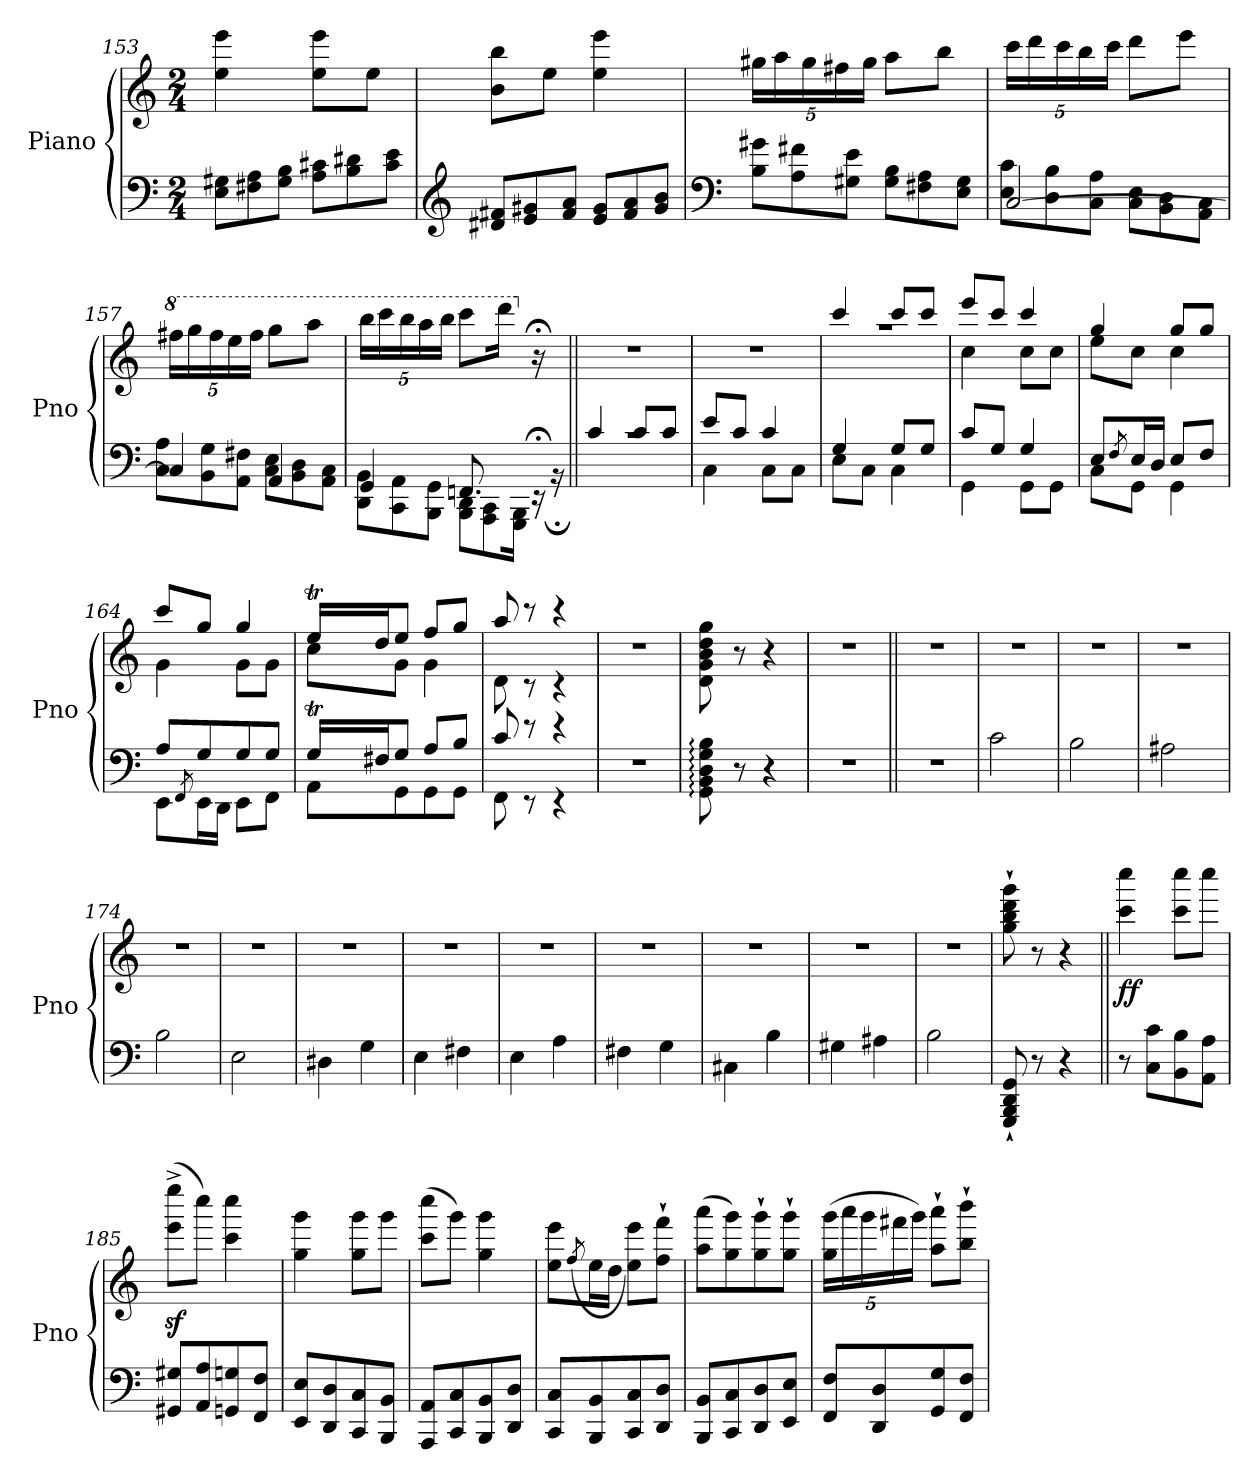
**kern	**kern	**dynam
*part1	*part1	*part1
*staff2	*staff1	*staff1/2
*I"Piano	*	*
*I'Pno	*	*
*clefF4	*clefG2	*
*k[]	*k[]	*
*M2/4	*M2/4	*
*Xtuplet	*	*
=153	=153	=153
12E\ 12G#X\L	4ee\ 4eee\	.
12F#X\ 12A\	.	.
12G#\ 12B\J	.	.
12A\ 12c#X\L	8ee\ 8eee\L	.
12B\ 12d#X\	.	.
.	8ee\J	.
12c#\ 12e\J	.	.
=154	=154	=154
*clefG2	*	*
12d#X/ 12f#X/L	8b\ 8bb\L	.
12e/ 12g#X/	.	.
.	8ee\J	.
12f#/ 12a/J	.	.
12e/ 12g#/L	4ee\ 4eee\	.
12f#/ 12a/	.	.
12g#/ 12b/J	.	.
!!LO:LB:g=z
=155	=155	=155
*clefF4	*	*
*	*Xbrackettup	*
12B\ 12g#X\L	20gg#X\LL	.
.	20aa\	.
12A\ 12f#X\	.	.
.	20gg#\	.
.	20ff#X\	.
12G#X\ 12e\J	.	.
.	20gg#\JJ	.
12G#\ 12B\L	8aa\L	.
12F#X\ 12A\	.	.
.	8bb\J	.
12E\ 12G#\J	.	.
=156	=156	=156
*^	*	*
[2C/	12E\ 12c\L	20ccc\LL	.
.	.	20ddd\	.
.	12D\ 12B\	.	.
.	.	20ccc\	.
.	.	20bb\	.
.	12C\ 12A\J	.	.
.	.	20ccc\JJ	.
.	12C\ 12E\L	8ddd\L	.
.	12BB\ 12D\	.	.
.	.	8eee\J	.
.	12AA\ 12C\J	.	.
=157	=157	=157	=157
*	*	*8va	*
4C/]	12C\ 12A\L	20fff#X\LL	.
.	.	20ggg\	.
.	12BB\ 12G\	.	.
.	.	20fff#\	.
.	.	20eee\	.
.	12AA\ 12F#X\J	.	.
.	.	20fff#\JJ	.
4AA/	12C\ 12E\L	8ggg\L	.
.	12BB\ 12D\	.	.
.	.	8aaa\J	.
.	12AA\ 12C\J	.	.
=158	=158	=158	=158
4GG/	12DD\ 12BB\L	20bbb\LL	.
.	.	20cccc\	.
.	12CC\ 12AA\	.	.
.	.	20bbb\	.
.	.	20aaa\	.
.	12BBB\ 12GG\J	.	.
.	.	20bbb\JJ	.
8.FFn/	12BBB\ 12DD\L	8cccc\L	.
.	12AAA\ 12CC\	.	.
.	.	16dddd\Jk	.
.	24GGG\ 24BBB\Jk	.	.
*	*	*X8va	*
16r;<EE	.	16r;<	.
.	24r;BB	.	.
=159||	=159||	=159||	=159||
4c/	2rc	2r	.
8c/L	.	.	.
8c/J	.	.	.
=160	=160	=160	=160
8e/L	4C\	2r	.
8c/J	.	.	.
4c/	8C\L	.	.
.	8C\J	.	.
!!LO:LB:g=z
=161	=161	=161	=161
*	*	*^	*
4G/	8E\L	4ccc/	2raa	.
.	8C\J	.	.	.
8G/L	4C\	8ccc/L	.	.
8G/J	.	8ccc/J	.	.
=162	=162	=162	=162	=162
8c/L	4GG\	8eee/L	4cc\	.
8G/J	.	8ccc/J	.	.
4G/	8GG\L	4ccc/	8cc\L	.
.	8GG\J	.	8cc\J	.
=163	=163	=163	=163	=163
8E/L	8C\L	4gg/	8ee\L	.
8qF/	.	.	.	.
16E/L	8GG\J	.	8cc\J	.
16D/JJ	.	.	.	.
8E/L	4GG\	8gg/L	4cc\	.
8F/J	.	8gg/J	.	.
=164	=164	=164	=164	=164
8A/L	8EE\L	8ccc/L	4g\	.
.	8qFF/	.	.	.
8G/	16EE\L	8gg/J	.	.
.	16DD\JJ	.	.	.
8G/	8EE\L	4gg/	8g\L	.
8G/J	8FF\J	.	8g\J	.
=165	=165	=165	=165	=165
*	*^	*	*^	*
*	*	*	*	*	*Xtuplet	*
16GT/LL	8AA\L	48G!yy	16eet/LL	8cc\L	48ee!yy	.
.	.	48A!yy	.	.	48ff!yy	.
.	.	48G!yy	.	.	48ee!yy	.
16F#X/J	.	4..ryy	16dd/J	.	4..ryy	.
8G/J	8GG\	.	8ee/J	8g\J	.	.
8A/L	8GG\	.	8ff/L	4g\	.	.
8B/J	8GG\J	.	8gg/J	.	.	.
*	*v	*v	*	*	*	*
*	*	*	*v	*v	*
=166	=166	=166	=166	=166
8c/	8FF\	8aa/	8d\	.
8r	8r	8r	8r	.
4r	4r	4r	4r	.
*v	*v	*	*	*
*	*v	*v	*
=167	=167	=167
2r	2r	.
=168	=168	=168
*	*^	*
8GG\: 8BB\: 8D\: 8G\: 8B\:	8d\ 8g\ 8b\ 8dd\ 8gg\	8GG!yy: 8BB!yy: 8D!yy: 8G!yy: 8B!yy: 8d!yy: 8g!yy: 8b!yy: 8dd!yy: 8gg!yy:	.
8r	8r	4.ryy	.
4r	4r	.	.
*	*v	*v	*
=169	=169	=169
2r	2r	.
!!LO:LB:g=z
=170||	=170||	=170||
2r	2r	.
=171	=171	=171
2c\	2r	.
=172	=172	=172
2B\	2r	.
=173	=173	=173
2A#X\	2r	.
=174	=174	=174
2B\	2r	.
=175	=175	=175
2E\	2r	.
=176	=176	=176
4D#X\	2r	.
4G\	.	.
=177	=177	=177
4E\	2r	.
4F#X\	.	.
=178	=178	=178
4E\	2r	.
4A\	.	.
=179	=179	=179
4F#X\	2r	.
4G\	.	.
=180	=180	=180
4C#X\	2r	.
4B\	.	.
=181	=181	=181
4G#X\	2r	.
4A#X\	.	.
=182	=182	=182
2B\	2r	.
!!LO:LB:g=z
=183	=183	=183
8GGG/` 8BBB/` 8DD/` 8GG/`	8gg\` 8bb\` 8ddd\` 8ggg\`	.
8r	8r	.
4r	4r	.
=184||	=184||	=184||
!	!	!LO:DY:b
8r	4ccc\ 4cccc\	ff
8C\ 8c\L	.	.
8BB\ 8B\	8ccc\ 8cccc\L	.
8AA\ 8A\J	8cccc\J	.
=185	=185	=185
8GG#X/ 8G#X/L	(8eee\z<^ 8eeee\z<^L	.
8AA/ 8A/	8cccc\J)	.
8GGn/ 8Gn/	4ccc\ 4cccc\	.
8FF/ 8F/J	.	.
=186	=186	=186
8EE/ 8E/L	4gg\ 4ggg\	.
8DD/ 8D/	.	.
8CC/ 8C/	8gg\ 8ggg\L	.
8BBB/ 8BB/J	8ggg\J	.
=187	=187	=187
8AAA/ 8AA/L	(8ccc\ 8cccc\L	.
8CC/ 8C/	8ggg\J)	.
8BBB/ 8BB/	4gg\ 4ggg\	.
8DD/ 8D/J	.	.
=188	=188	=188
8CC/ 8C/L	8ee\ 8eee\L	.
.	(>8qff/	.
8BBB/ 8BB/	16ee\L	.
.	16dd\JJ	.
8CC/ 8C/	8ee\ 8eee\L)	.
8DD/ 8D/J	8ff\` 8fff\`J	.
=189	=189	=189
8BBB/ 8BB/L	(8aa\ 8aaa\L	.
8CC/ 8C/	8gg\ 8ggg\)	.
8DD/ 8D/	8gg\` 8ggg\`	.
8EE/ 8E/J	8gg\` 8ggg\`J	.
=190	=190	=190
*	*tuplet	*
8FF/ 8F/L	(20gg\ 20ggg\LL	.
.	20aaa\	.
.	20ggg\	.
8DD/ 8D/	.	.
.	20fff#X\	.
.	20ggg\JJ)	.
8GG/ 8G/	8aa\` 8aaa\`L	.
8FF/ 8F/J	8bb\` 8bbb\`J	.
=	=	=
*-	*-	*-
